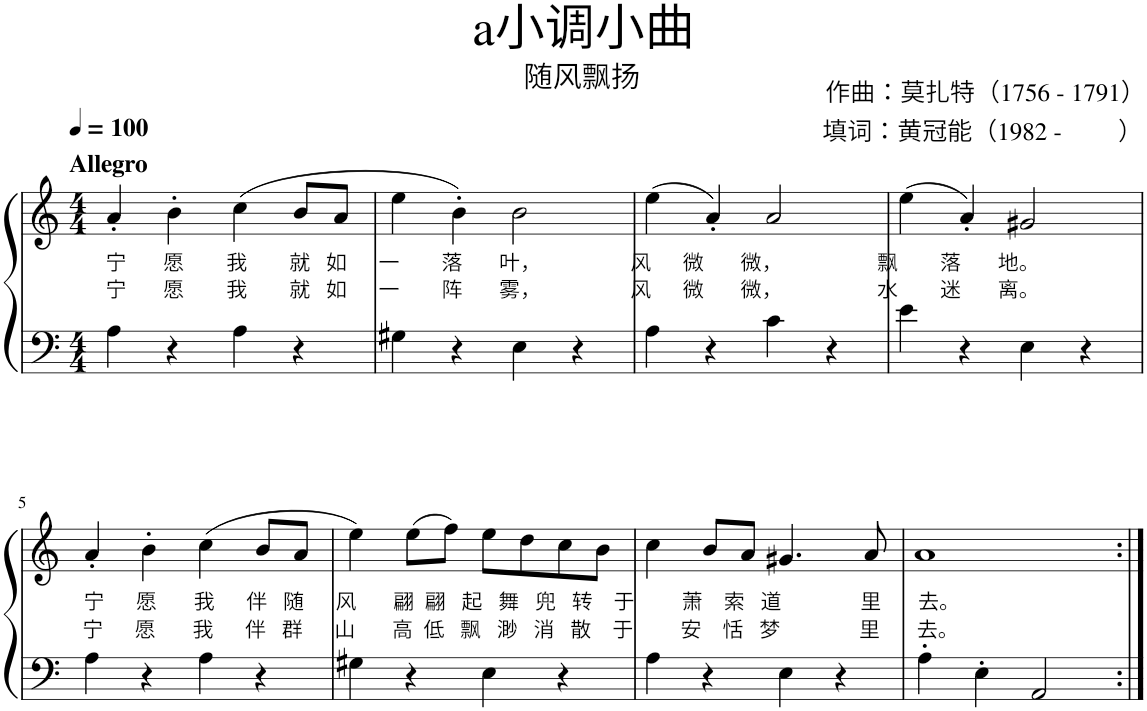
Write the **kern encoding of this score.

**kern	**kern
*part1	*part1
*staff2	*staff1
*I"Piano	*
*I'Pno.	*
*clefF4	*clefG2
*k[]	*k[]
*M4/4	*M4/4
*MM100	*MM100
=1	=1
!	!LO:TX:b:t=宁       愿        我        就   如      一        落       叶，                 风      微       微，                  飘        落       地。
!	!LO:TX:b:t=宁       愿        我        就   如      一        阵       雾，                 风      微       微，                  水        迷       离。
!	!LO:TX:a:B:t=Allegro
4A\	4a'/
4r	4b'\
4A\	(4cc\
4r	8b/L
.	8a/J
=2	=2
4G#X\	4ee\
4r	4b'\)
4E\	2b\
4r	.
=3	=3
4A\	(4ee\
4r	4a'/)
4c\	2a/
4r	.
=4	=4
4e\	(4ee\
4r	4a'/)
4E\	2g#X/
4r	.
!!LO:LB:g=z
=5	=5
!	!LO:TX:b:t=宁      愿       我      伴   随      风       翩  翩   起   舞   兜   转    于         萧    索   道               里       去。
!	!LO:TX:b:t=宁      愿       我      伴   群      山       高  低   飘   渺   消   散    于         安    恬   梦               里       去。
4A\	4a'/
4r	4b'\
4A\	(4cc\
4r	8b/L
.	8a/J
=6	=6
4G#X\	4ee\)
4r	(8ee\L
.	8ff\J)
4E\	8ee\L
.	8dd\
4r	8cc\
.	8b\J
=7	=7
4A\	4cc\
4r	8b/L
.	8a/J
4E\	4.g#X/
4r	.
.	8a/
=8	=8
4A'\	1a
4E'\	.
2AA/	.
=:|!	=:|!
*-	*-
